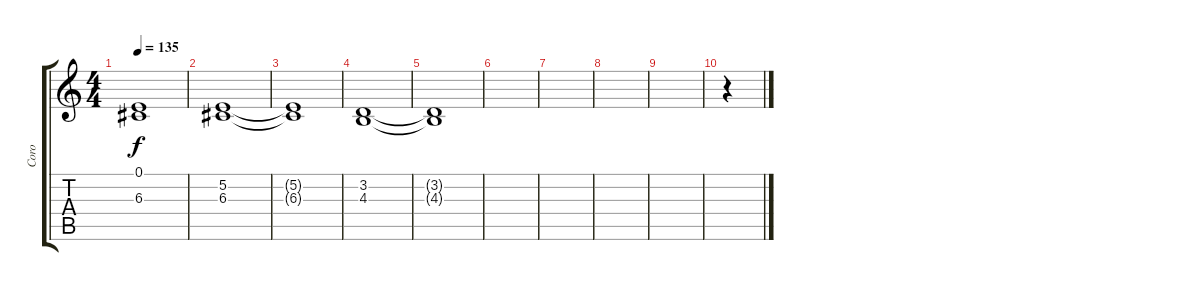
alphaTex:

\track ("Coro" "Coro") {instrument flute}
\staff {score tabs}
\tuning (E4 B3 G3 D3 A2 E2) {hide}
\ts (4 4)
\tempo 135
\clef g2
\ks c
(0.1{t} 6.3{t}).1{dy f} |
(5.2 6.3).1 |
(5.2{t} 6.3{t}).1 |
(3.2 4.3).1 |
(3.2{t} 4.3{t}).1 |
|
|
|
|
r.4
